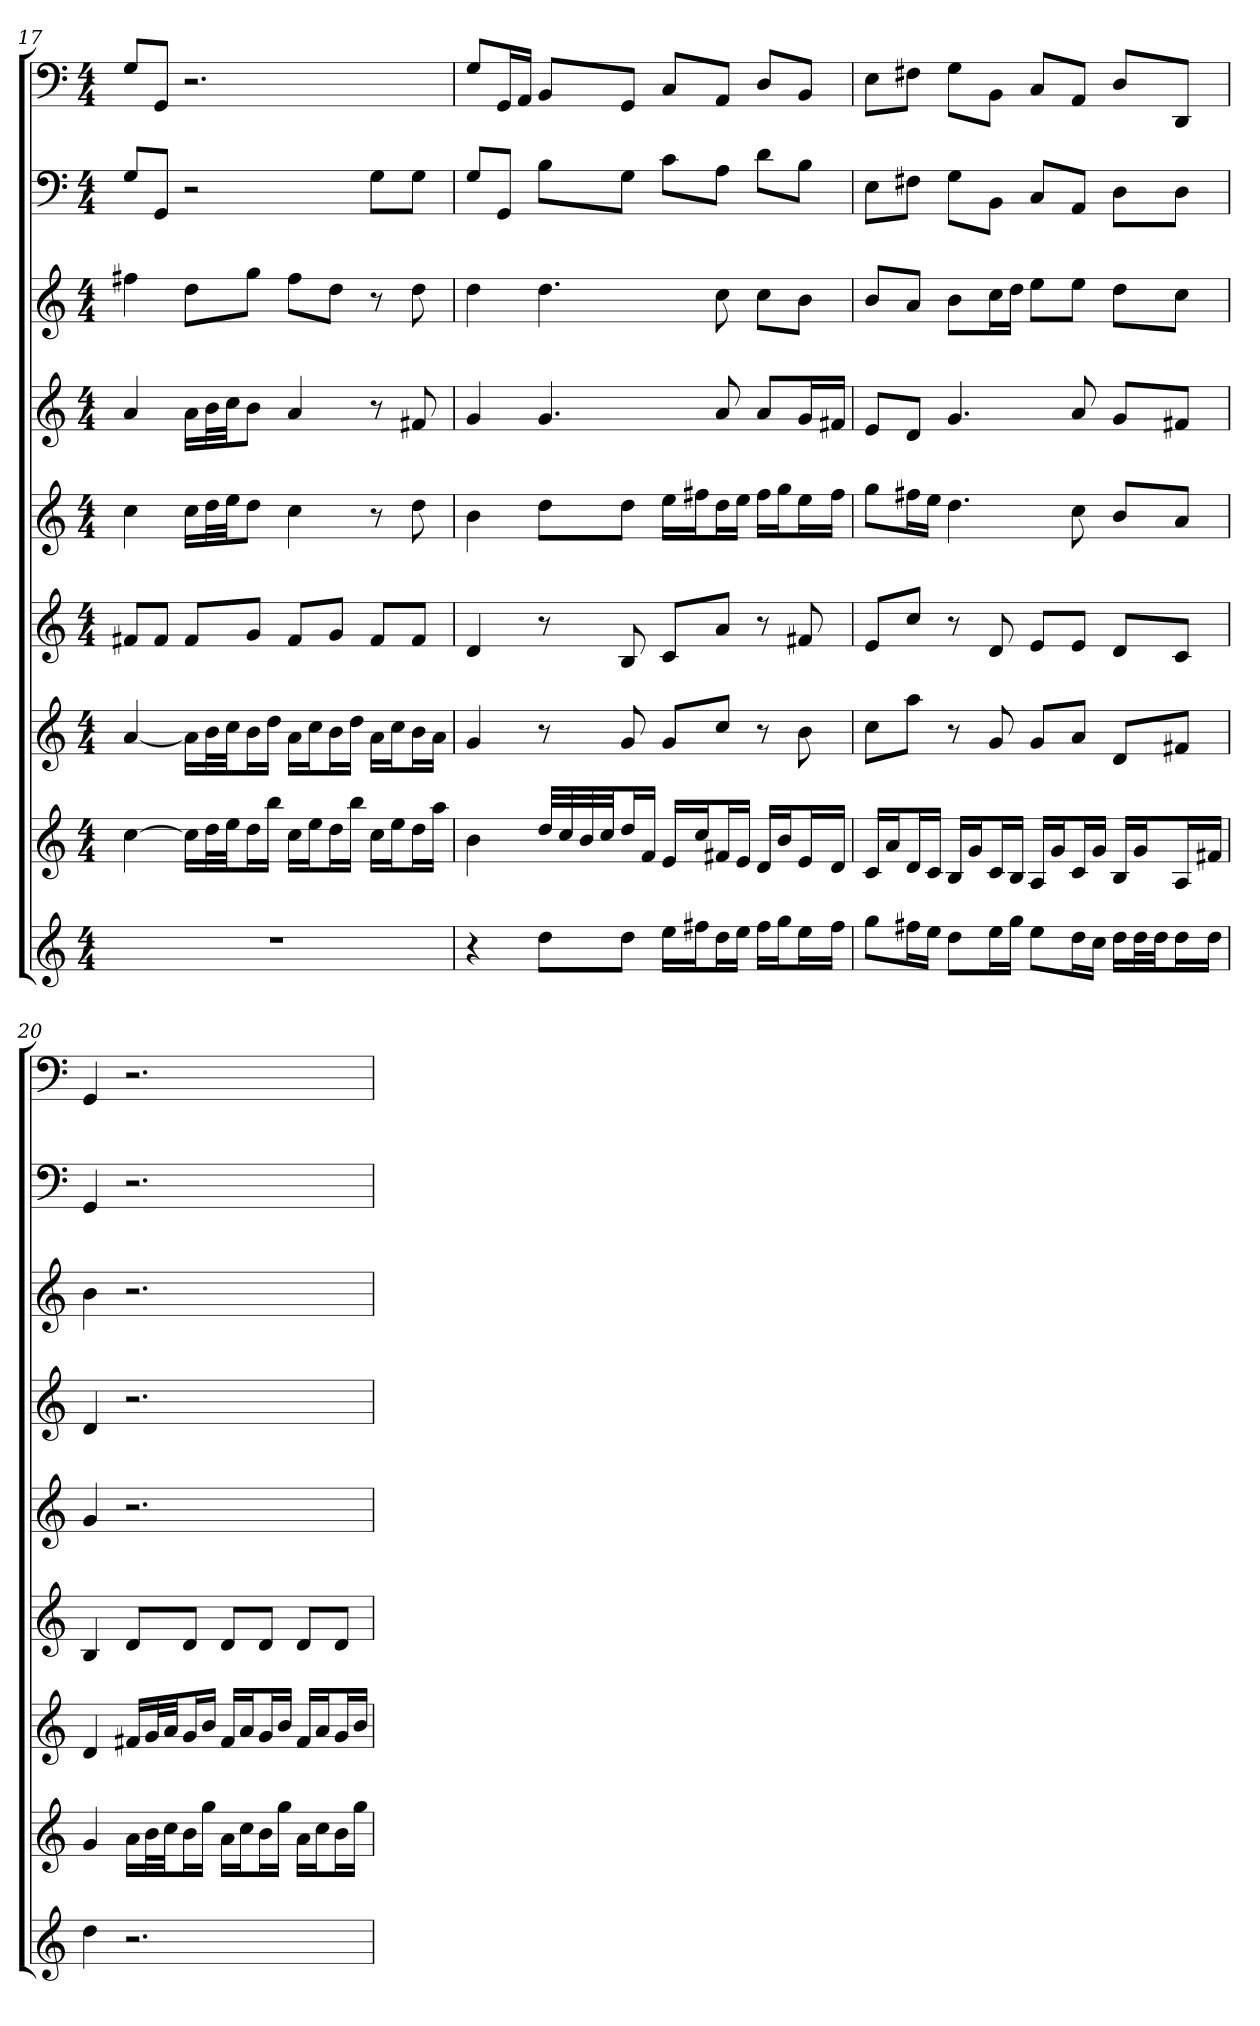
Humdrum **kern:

**kern	**kern	**kern	**kern	**kern	**kern	**kern	**kern	**kern
*part9	*part8	*part7	*part6	*part5	*part4	*part3	*part2	*part1
*staff9	*staff8	*staff7	*staff6	*staff5	*staff4	*staff3	*staff2	*staff1
*k[]	*k[]	*k[]	*k[]	*k[]	*k[]	*k[]	*k[]	*k[]
*C:	*C:	*C:	*C:	*C:	*C:	*C:	*C:	*C:
*M4/4	*M4/4	*M4/4	*M4/4	*M4/4	*M4/4	*M4/4	*M4/4	*M4/4
=17	=17	=17	=17	=17	=17	=17	=17	=17
1r	[4cc	[4a	8f#XL	4cc	4a	4ff#X	8GL	8GL
.	.	.	8f#J	.	.	.	8GGJ	8GGJ
.	16ccLL]	16aLL]	8f#L	16ccLL	16aLL	8ddL	2r	2.r
.	32ddL	32bL	.	32ddL	32bL	.	.	.
.	32eeJJ	32ccJJ	.	32eeJJ	32ccJJ	.	.	.
.	16ddL	16bL	8gJ	8ddJ	8bJ	8ggJ	.	.
.	16bbJJ	16ddJJ	.	.	.	.	.	.
.	16ccLL	16aLL	8f#L	4cc	4a	8ff#L	.	.
.	16eeJ	16ccJ	.	.	.	.	.	.
.	16ddL	16bL	8gJ	.	.	8ddJ	.	.
.	16bbJJ	16ddJJ	.	.	.	.	.	.
.	16ccLL	16aLL	8f#L	8r	8r	8r	8GL	.
.	16eeJ	16ccJ	.	.	.	.	.	.
.	16ddL	16bL	8f#J	8dd	8f#X	8dd	8GJ	.
.	16aaJJ	16aJJ	.	.	.	.	.	.
=18	=18	=18	=18	=18	=18	=18	=18	=18
4r	4b	4g	4d	4b	4g	4dd	8GL	8GL
.	.	.	.	.	.	.	8GGJ	16GGL
.	.	.	.	.	.	.	.	16AAJJ
8ddL	32ddLLL	8r	8r	8ddL	4.g	4.dd	8BL	8BBL
.	32cc	.	.	.	.	.	.	.
.	32b	.	.	.	.	.	.	.
.	32ccJJ	.	.	.	.	.	.	.
8ddJ	16ddL	8g	8B	8ddJ	.	.	8GJ	8GGJ
.	16fJJ	.	.	.	.	.	.	.
16eeLL	16eLL	8gL	8cL	16eeLL	.	.	8cL	8CL
16ff#XJ	16ccJ	.	.	16ff#XJ	.	.	.	.
16ddL	16f#XL	8ccJ	8aJ	16ddL	8a	8cc	8AJ	8AAJ
16eeJJ	16eJJ	.	.	16eeJJ	.	.	.	.
16ff#LL	16dLL	8r	8r	16ff#LL	8aL	8ccL	8dL	8DL
16ggJ	16bJ	.	.	16ggJ	.	.	.	.
16eeL	16eL	8b	8f#X	16eeL	16gL	8bJ	8BJ	8BBJ
16ff#JJ	16dJJ	.	.	16ff#JJ	16f#XJJ	.	.	.
=19	=19	=19	=19	=19	=19	=19	=19	=19
8ggL	16cLL	8ccL	8eL	8ggL	8eL	8bL	8EL	8EL
.	16aJ	.	.	.	.	.	.	.
16ff#XL	16dL	8aaJ	8ccJ	16ff#XL	8dJ	8aJ	8F#XJ	8F#XJ
16eeJJ	16cJJ	.	.	16eeJJ	.	.	.	.
8ddL	16BLL	8r	8r	4.dd	4.g	8bL	8GL	8GL
.	16gJ	.	.	.	.	.	.	.
16eeL	16cL	8g	8d	.	.	16ccL	8BBJ	8BBJ
16ggJJ	16BJJ	.	.	.	.	16ddJJ	.	.
8eeL	16ALL	8gL	8eL	.	.	8eeL	8CL	8CL
.	16gJ	.	.	.	.	.	.	.
16ddL	16cL	8aJ	8eJ	8cc	8a	8eeJ	8AAJ	8AAJ
16ccJJ	16gJJ	.	.	.	.	.	.	.
16ddLL	16BLL	8dL	8dL	8bL	8gL	8ddL	8DL	8DL
32ddL	16gJ	.	.	.	.	.	.	.
32ddJJ	.	.	.	.	.	.	.	.
16ddL	16AL	8f#XJ	8cJ	8aJ	8f#XJ	8ccJ	8DJ	8DDJ
16ddJJ	16f#XJJ	.	.	.	.	.	.	.
=20	=20	=20	=20	=20	=20	=20	=20	=20
4dd	4g	4d	4B	4g	4d	4b	4GG	4GG
2.r	16aLL	16f#XLL	8dL	2.r	2.r	2.r	2.r	2.r
.	32bL	32gL	.	.	.	.	.	.
.	32ccJJ	32aJJ	.	.	.	.	.	.
.	16bL	16gL	8dJ	.	.	.	.	.
.	16ggJJ	16bJJ	.	.	.	.	.	.
.	16aLL	16f#LL	8dL	.	.	.	.	.
.	16ccJ	16aJ	.	.	.	.	.	.
.	16bL	16gL	8dJ	.	.	.	.	.
.	16ggJJ	16bJJ	.	.	.	.	.	.
.	16aLL	16f#LL	8dL	.	.	.	.	.
.	16ccJ	16aJ	.	.	.	.	.	.
.	16bL	16gL	8dJ	.	.	.	.	.
.	16ggJJ	16bJJ	.	.	.	.	.	.
=	=	=	=	=	=	=	=	=
*-	*-	*-	*-	*-	*-	*-	*-	*-
